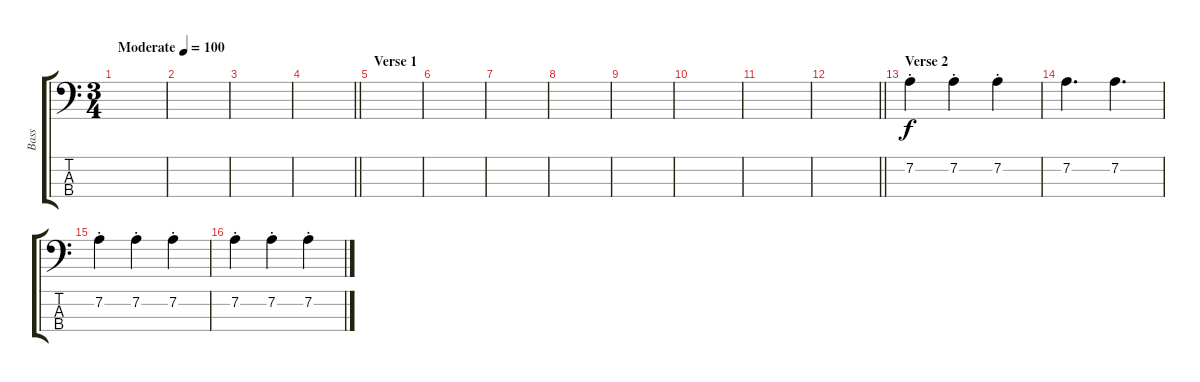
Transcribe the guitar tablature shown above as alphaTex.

\track ("Bass" "Bass") {instrument electricbassfinger}
\staff {score tabs}
\tuning (G2 D2 A1 E1) {hide}
\ts (3 4)
\tempo (100 "Moderate")
\clef f4
\ks c
|
|
|
\barLineRight lightlight
|
\section ("" "Verse 1")
|
|
|
|
|
|
|
\barLineRight lightlight
|
\section ("" "Verse 2")
7.2{st}.4 7.2{st}.4 7.2{st}.4 |
7.2.4{d} 7.2.4{d} |
7.2{st}.4 7.2{st}.4 7.2{st}.4 |
7.2{st}.4 7.2{st}.4 7.2{st}.4
